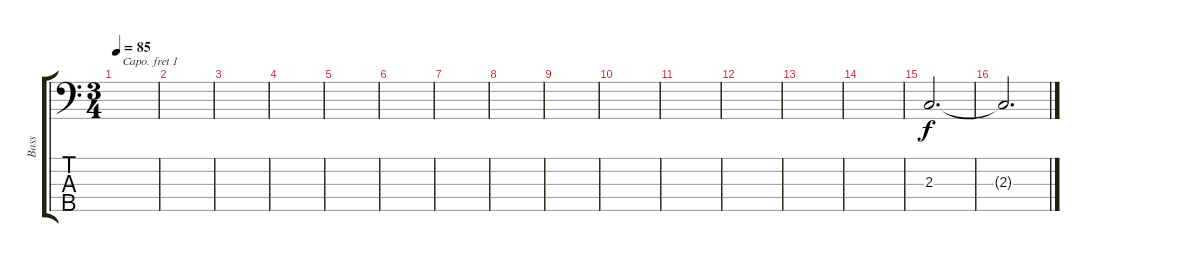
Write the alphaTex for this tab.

\track ("Bass" "Bass") {instrument contrabass}
\staff {score tabs}
\capo 1
\tuning (G2 D2 A1 E1 B0) {hide}
\ts (3 4)
\tempo 85
\clef f4
\ks c
|
|
|
|
|
|
|
|
|
|
|
|
|
|
2.3.2{d} |
2.3{t}.2{d}
